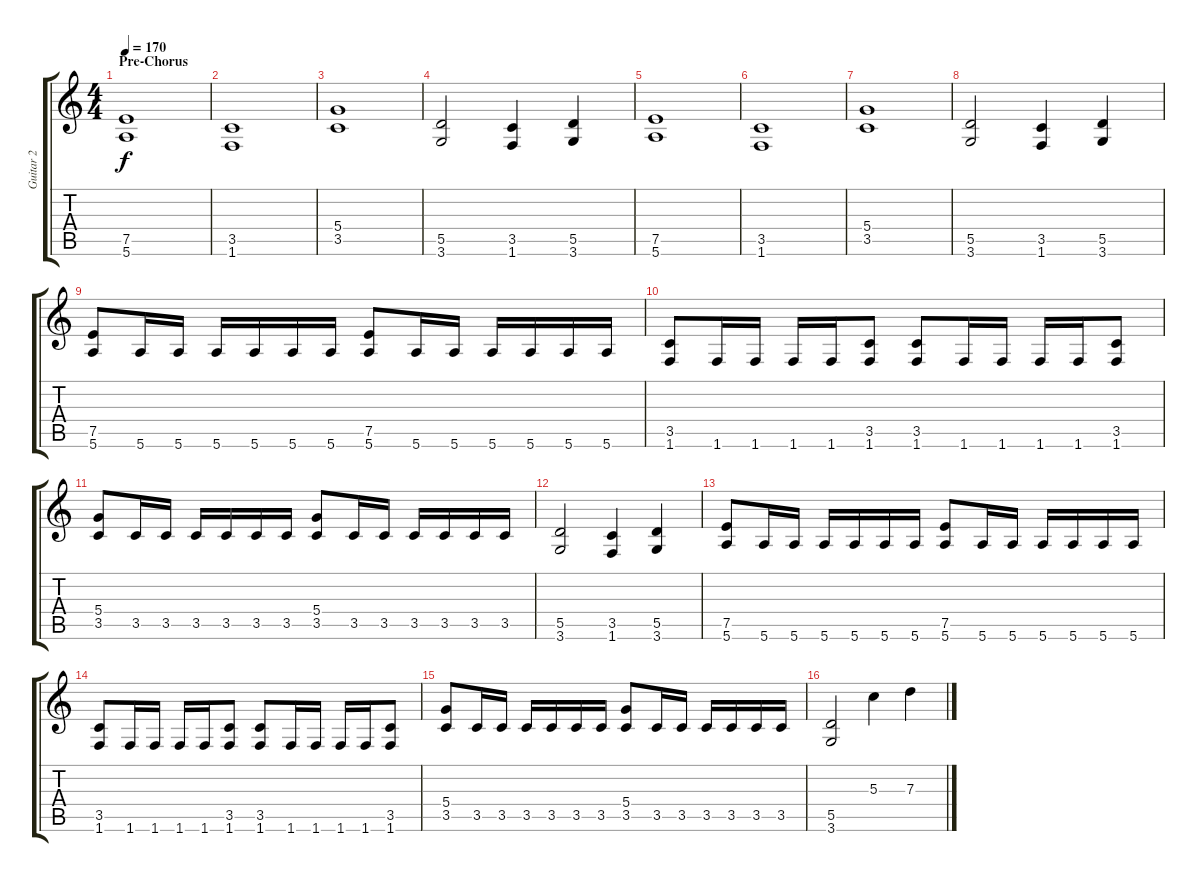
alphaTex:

\track ("Guitar 2" "Guitar 2") {instrument distortionguitar}
\staff {score tabs}
\tuning (E4 B3 G3 D3 A2 E2) {hide}
\ts (4 4)
\section ("" "Pre-Chorus")
\tempo 170
\clef g2
\ks c
(7.5 5.6).1{dy f} |
(3.5 1.6).1 |
(5.4 3.5).1 |
(5.5 3.6).2 (3.5 1.6).4 (5.5 3.6).4 |
(7.5 5.6).1 |
(3.5 1.6).1 |
(5.4 3.5).1 |
(5.5 3.6).2 (3.5 1.6).4 (5.5 3.6).4 |
(7.5 5.6).8 5.6.16 5.6.16 5.6.16 5.6.16 5.6.16 5.6.16 (7.5 5.6).8 5.6.16 5.6.16 5.6.16 5.6.16 5.6.16 5.6.16 |
(3.5 1.6).8 1.6.16 1.6.16 1.6.16 1.6.16 (3.5 1.6).8 (3.5 1.6).8 1.6.16 1.6.16 1.6.16 1.6.16 (3.5 1.6).8 |
(5.4 3.5).8 3.5.16 3.5.16 3.5.16 3.5.16 3.5.16 3.5.16 (5.4 3.5).8 3.5.16 3.5.16 3.5.16 3.5.16 3.5.16 3.5.16 |
(5.5 3.6).2 (3.5 1.6).4 (5.5 3.6).4 |
(7.5 5.6).8 5.6.16 5.6.16 5.6.16 5.6.16 5.6.16 5.6.16 (7.5 5.6).8 5.6.16 5.6.16 5.6.16 5.6.16 5.6.16 5.6.16 |
(3.5 1.6).8 1.6.16 1.6.16 1.6.16 1.6.16 (3.5 1.6).8 (3.5 1.6).8 1.6.16 1.6.16 1.6.16 1.6.16 (3.5 1.6).8 |
(5.4 3.5).8 3.5.16 3.5.16 3.5.16 3.5.16 3.5.16 3.5.16 (5.4 3.5).8 3.5.16 3.5.16 3.5.16 3.5.16 3.5.16 3.5.16 |
(5.5 3.6).2 5.3.4 7.3.4
